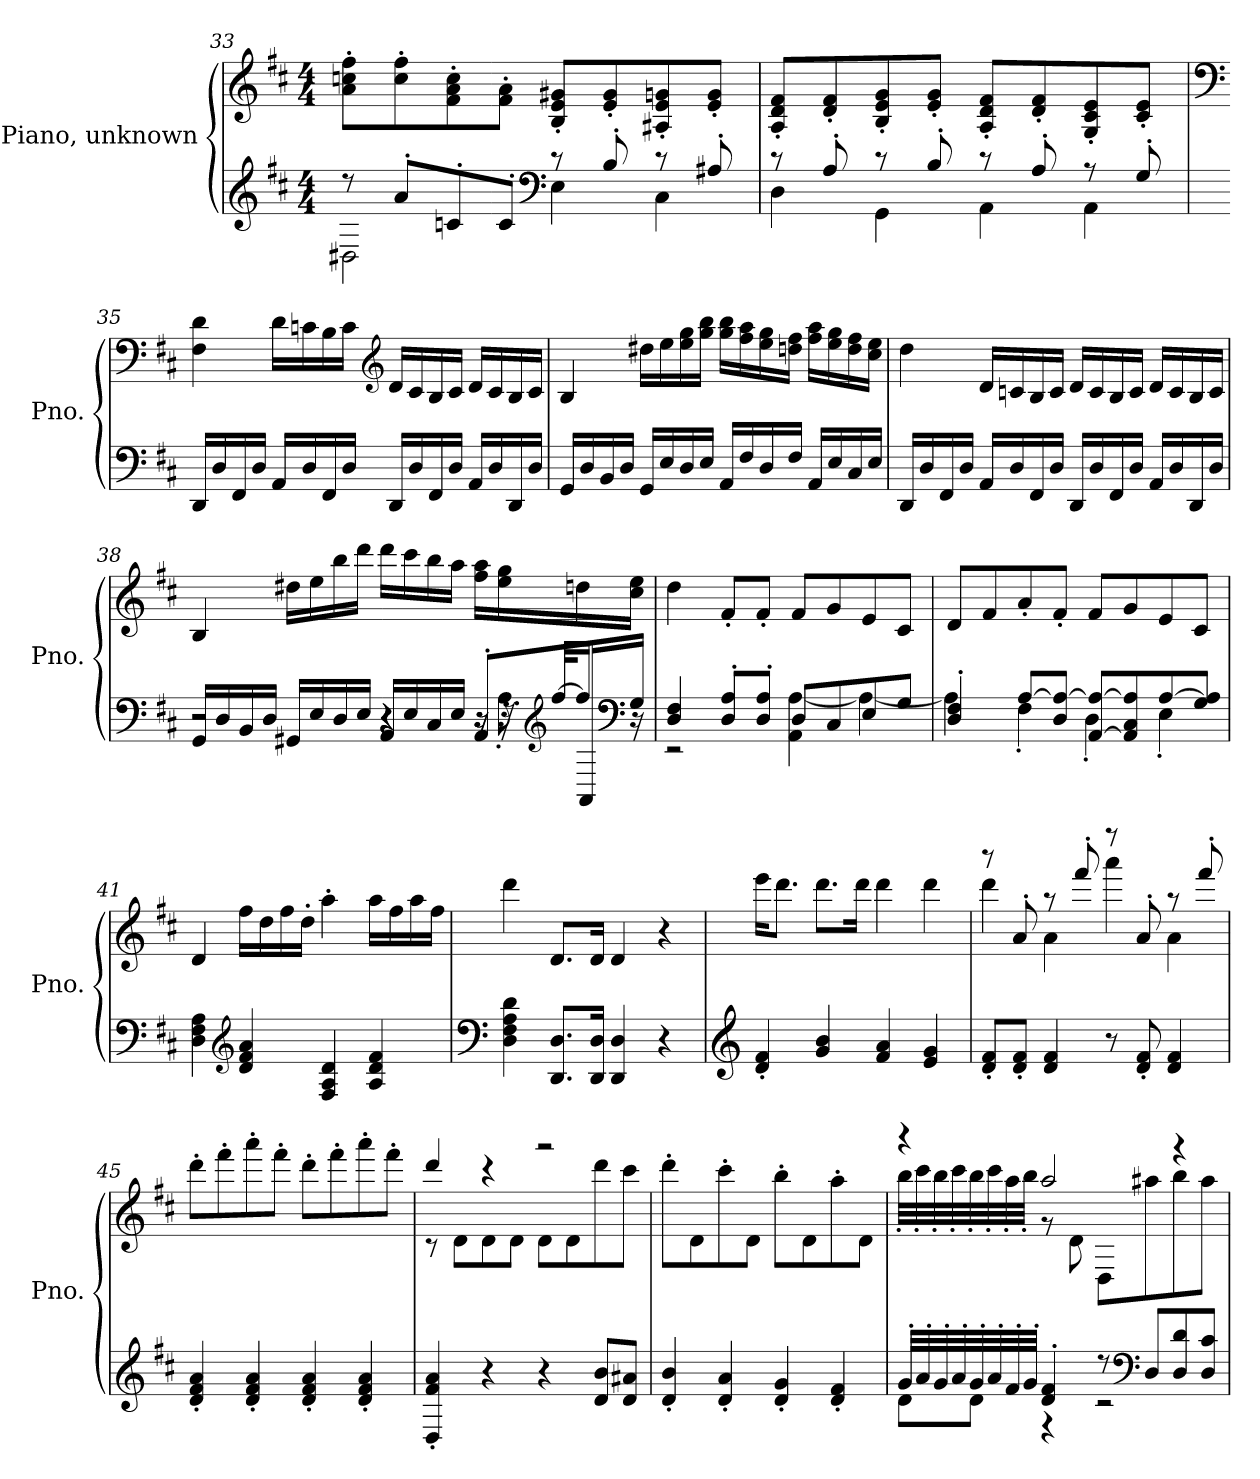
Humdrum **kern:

**kern	**kern
*part1	*part1
*staff2	*staff1
*I"Piano, unknown	*
*I'Pno.	*
!!LO:LB:g=z
*clefG2	*clefG2
*k[f#c#]	*k[f#c#]
*M4/4	*M4/4
=33	=33
*^	*
8r	2D#X\	8a\' 8ccn\' 8ff#\'L
8a'/L	.	8cc\' 8ff#\'
8cn'/	.	8f#\' 8a\' 8cc\'
8c'/J	.	8f#\' 8a\'J
*clefF4	*	*
8r	4E\	8B/' 8e/' 8g#X/'L
8B'/	.	8e/' 8g#/'
8r	4C#\	8A#X/' 8e/' 8gn/'
8A#X'/	.	8e/' 8g/'J
=34	=34	=34
8r	4D\	8A/' 8d/' 8f#/'L
8A'/	.	8d/' 8f#/'
8r	4GG\	8B/' 8e/' 8g/'
8B'/	.	8e/' 8g/'J
8r	4AA\	8A/' 8d/' 8f#/'L
8A'/	.	8d/' 8f#/'
8r	4AA\	8G/' 8c#/' 8e/'
8G'/	.	8c#/' 8e/'J
*v	*v	*
!!LO:PB:g=z
=35	=35
*	*clefF4
16DD/LL	4F#\ 4d\
16D/	.
16FF#/	.
16D/JJ	.
16AA/LL	16d\LL
16D/	16cn\
16FF#/	16B\
16D/JJ	16c\JJ
*	*clefG2
16DD/LL	16d/LL
16D/	16c/
16FF#/	16B/
16D/JJ	16c/JJ
16AA/LL	16d/LL
16D/	16c/
16DD/	16B/
16D/JJ	16c/JJ
=36	=36
16GG/LL	4B/
16D/	.
16BB/	.
16D/JJ	.
16GG/LL	16dd#X\LL
16E/	16ee\
16D/	16ee\ 16gg\
16E/JJ	16gg\ 16bb\JJ
16AA/LL	16gg\ 16bb\LL
16F#/	16ff#\ 16aa\
16D/	16ee\ 16gg\
16F#/JJ	16ddn\ 16ff#\JJ
16AA/LL	16ff#\ 16aa\LL
16E/	16ee\ 16gg\
16C#/	16dd\ 16ff#\
16E/JJ	16cc#\ 16ee\JJ
!!LO:LB:g=z
=37	=37
16DD/LL	4dd\
16D/	.
16FF#/	.
16D/JJ	.
16AA/LL	16d/LL
16D/	16cn/
16FF#/	16B/
16D/JJ	16c/JJ
16DD/LL	16d/LL
16D/	16c/
16FF#/	16B/
16D/JJ	16c/JJ
16AA/LL	16d/LL
16D/	16c/
16DD/	16B/
16D/JJ	16c/JJ
=38	=38
*^	*
*	*^	*
2r	2r	16GG/LL	4B/
.	.	16D/	.
.	.	16BB/	.
.	.	16D/JJ	.
.	.	16GG#X/LL	16dd#X\LL
.	.	16E/	16ee\
.	.	16D/	16bb\
.	.	16E/JJ	16ddd\JJ
4r	4r	16AA/LL	16ddd\LL
.	.	16E/	16ccc#\
.	.	16C#/	16bb\
.	.	16E/JJ	16aa\JJ
16r	16r	8AA'/L	16ff#\ 16aa\LL
32r	8.A'\	.	16ee\ 16gg\
*clefG2	*	*	*
[32ff#/KLL	.	.	.
16ff#/JJ]	.	16AA/L	16ddn\
*clefF4	*	*	*
16r	.	16G/JJ	16cc#\ 16ee\JJ
*	*v	*v	*
!!LO:LB:g=z
=39	=39	=39
4D/ 4F#/	2r	4dd\
8D/' 8A/'L	.	8f#'/L
8D/' 8A/'J	.	8f#'/J
8D/L	4AA\ [4A\	8f#/L
8C#/	.	8g/
8E/	4A\_	8e/
8G/J	.	8c#/J
=40	=40	=40
4D/' 4F#/'	4A\]	8d/L
.	.	8f#/
[8A/L	4F#'\	8a'/
8D/ 8A/_J	.	8f#'/J
[8AA/ 8A/_L	4D'\	8f#/L
8AA/] 8C#/ 8A/]	.	8g/
[8A/	4E'\	8e/
8G/ 8A/]J	.	8c#/J
*v	*v	*
=41	=41
4D\ 4F#\ 4A\	4d/
*clefG2	*
4d/ 4f#/ 4a/	16ff#\LL
.	16dd\
.	16ff#\
.	16dd'\JJ
4F#/ 4A/ 4d/	4aa'\
4A/ 4d/ 4f#/	16aa\LL
.	16ff#\
.	16aa\
.	16ff#\JJ
=42	=42
*clefF4	*
4D\ 4F#\ 4A\ 4d\	4ddd\
8.DD/ 8.D/L	8.d/L
16DD/ 16D/Jk	16d/Jk
4DD/ 4D/	4d/
4r	4r
!!LO:LB:g=z
=43	=43
*clefG2	*
4d/' 4f#/'	16eee\KL
.	8.ddd\J
4g/ 4b/	8.ddd\L
.	16ddd\Jk
4f#/ 4a/	4ddd\
4e/ 4g/	4ddd\
=44	=44
*	*^
8d/' 8f#/'L	8r	4ddd\
8d/' 8f#/'J	8a'/	.
4d/ 4f#/	8r	4a\
.	8fff#'/	.
8r	8r	4aaa\
8d/' 8f#/'	8a'/	.
4d/ 4f#/	8r	4a\
.	8fff#'/	.
*	*v	*v
=45	=45
4d/' 4f#/' 4a/'	8ddd'\L
.	8fff#'\
4d/' 4f#/' 4a/'	8aaa'\
.	8fff#'\J
4d/' 4f#/' 4a/'	8ddd'\L
.	8fff#'\
4d/' 4f#/' 4a/'	8aaa'\
.	8fff#'\J
=46	=46
*	*^
4D/' 4f#/' 4a/'	4ddd/	8r
.	.	8d\L
4r	4r	8d\
.	.	8d\J
4r	2r	8d\L
.	.	8d\
8d/ 8b/L	.	8ddd\
8d/ 8a#X/J	.	8ccc#\J
*	*v	*v
!!LO:LB:g=z
=47	=47
4d/' 4b/'	8ddd'\L
.	8d\
4d/' 4a/'	8ccc#'\
.	8d\J
4d/' 4g/'	8bb'\L
.	8d\
4d/' 4f#/'	8aa'\
.	8d\J
=48	=48
*^	*^
32g'/LLL	8d\L	4r	32bb'\LLL
32a'/	.	.	32ccc#'\
32g'/	.	.	32bb'\
32a'/	.	.	32ccc#'\
32g'/	8d\J	.	32bb'\
32a'/	.	.	32ccc#'\
32f#'/	.	.	32aa'\
32g'/JJJ	.	.	32bb'\JJJ
4d/' 4f#/'	4r	2aa/	8r
.	.	.	8d\
8r	2r	.	8D\L
*clefF4	*	*	*
8D/L	.	.	8aa#X\
8D/ 8d/	.	4r	8bb\
8D/ 8c#/J	.	.	8aa#\J
*v	*v	*	*
*	*v	*v
=	=
*-	*-
